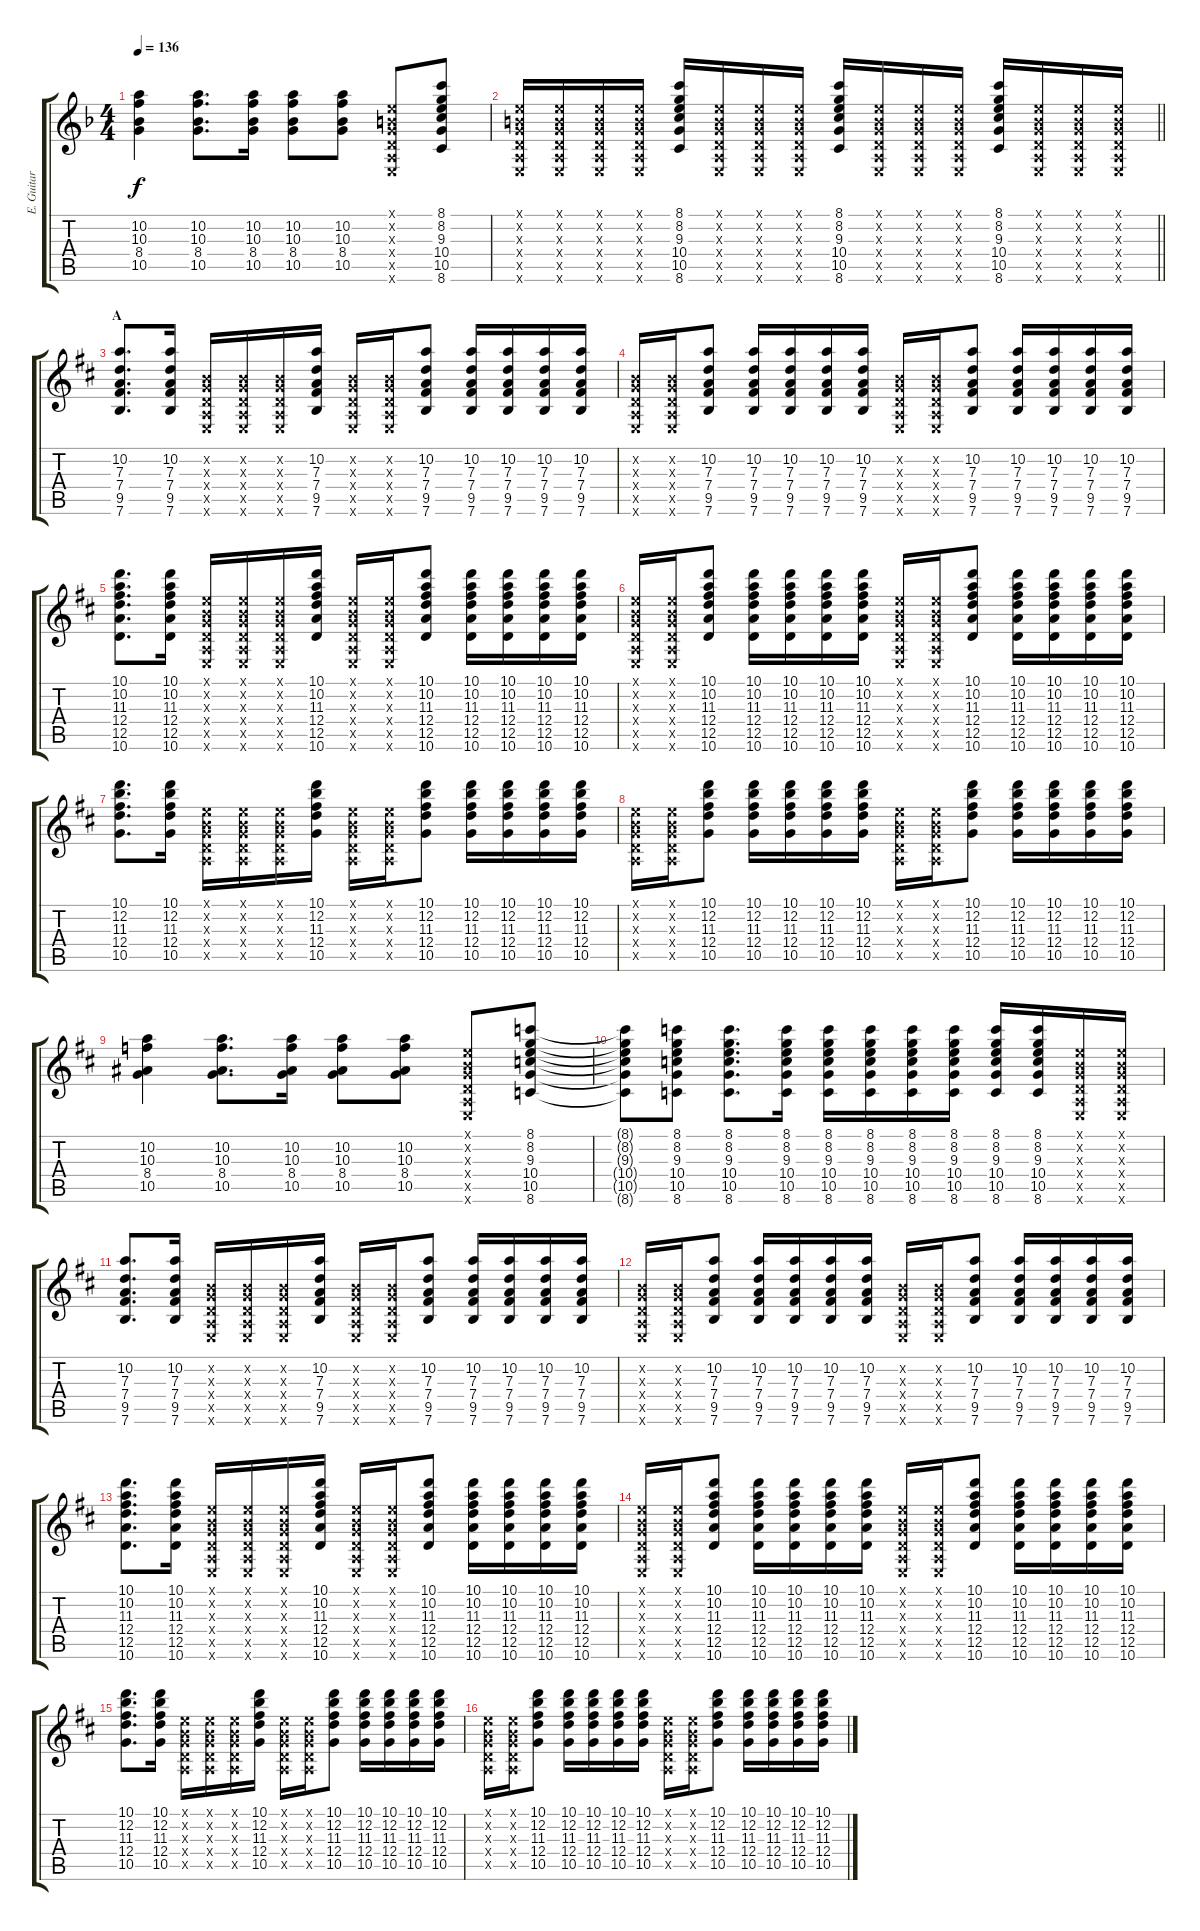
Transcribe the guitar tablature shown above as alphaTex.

\track ("E. Guitar III" "E. Guitar ") {instrument overdrivenguitar}
\staff {score tabs}
\tuning (E4 B3 G3 D3 A2 E2) {hide}
\ts (4 4)
\tempo 136
\clef g2
\ks f
(10.2 10.3 8.4 10.5).4{dy f} (10.2 10.3 8.4 10.5).8{d} (10.2 10.3 8.4 10.5).16 (10.2 10.3 8.4 10.5).8 (10.2 10.3 8.4 10.5).8 (0.1{x} 0.2{x} 0.3{x} 0.4{x} 0.5{x} 0.6{x}).8 (8.1 8.2 9.3 10.4 10.5 8.6).8 |
\barLineRight lightlight
(0.1{x} 0.2{x} 0.3{x} 0.4{x} 0.5{x} 0.6{x}).16 (0.1{x} 0.2{x} 0.3{x} 0.4{x} 0.5{x} 0.6{x}).16 (0.1{x} 0.2{x} 0.3{x} 0.4{x} 0.5{x} 0.6{x}).16 (0.1{x} 0.2{x} 0.3{x} 0.4{x} 0.5{x} 0.6{x}).16 (8.1 8.2 9.3 10.4 10.5 8.6).16 (0.1{x} 0.2{x} 0.3{x} 0.4{x} 0.5{x} 0.6{x}).16 (0.1{x} 0.2{x} 0.3{x} 0.4{x} 0.5{x} 0.6{x}).16 (0.1{x} 0.2{x} 0.3{x} 0.4{x} 0.5{x} 0.6{x}).16 (8.1 8.2 9.3 10.4 10.5 8.6).16 (0.1{x} 0.2{x} 0.3{x} 0.4{x} 0.5{x} 0.6{x}).16 (0.1{x} 0.2{x} 0.3{x} 0.4{x} 0.5{x} 0.6{x}).16 (0.1{x} 0.2{x} 0.3{x} 0.4{x} 0.5{x} 0.6{x}).16 (8.1 8.2 9.3 10.4 10.5 8.6).16 (0.1{x} 0.2{x} 0.3{x} 0.4{x} 0.5{x} 0.6{x}).16 (0.1{x} 0.2{x} 0.3{x} 0.4{x} 0.5{x} 0.6{x}).16 (0.1{x} 0.2{x} 0.3{x} 0.4{x} 0.5{x} 0.6{x}).16 |
\section ("" "A")
\ks d
(10.2 7.3 7.4 9.5 7.6).8{d} (10.2 7.3 7.4 9.5 7.6).16 (0.2{x} 0.3{x} 0.4{x} 0.5{x} 0.6{x}).16 (0.2{x} 0.3{x} 0.4{x} 0.5{x} 0.6{x}).16 (0.2{x} 0.3{x} 0.4{x} 0.5{x} 0.6{x}).16 (10.2 7.3 7.4 9.5 7.6).16 (0.2{x} 0.3{x} 0.4{x} 0.5{x} 0.6{x}).16 (0.2{x} 0.3{x} 0.4{x} 0.5{x} 0.6{x}).16 (10.2 7.3 7.4 9.5 7.6).8 (10.2 7.3 7.4 9.5 7.6).16 (10.2 7.3 7.4 9.5 7.6).16 (10.2 7.3 7.4 9.5 7.6).16 (10.2 7.3 7.4 9.5 7.6).16 |
(0.2{x} 0.3{x} 0.4{x} 0.5{x} 0.6{x}).16 (0.2{x} 0.3{x} 0.4{x} 0.5{x} 0.6{x}).16 (10.2 7.3 7.4 9.5 7.6).8 (10.2 7.3 7.4 9.5 7.6).16 (10.2 7.3 7.4 9.5 7.6).16 (10.2 7.3 7.4 9.5 7.6).16 (10.2 7.3 7.4 9.5 7.6).16 (0.2{x} 0.3{x} 0.4{x} 0.5{x} 0.6{x}).16 (0.2{x} 0.3{x} 0.4{x} 0.5{x} 0.6{x}).16 (10.2 7.3 7.4 9.5 7.6).8 (10.2 7.3 7.4 9.5 7.6).16 (10.2 7.3 7.4 9.5 7.6).16 (10.2 7.3 7.4 9.5 7.6).16 (10.2 7.3 7.4 9.5 7.6).16 |
(10.1 10.2 11.3 12.4 12.5 10.6).8{d} (10.1 10.2 11.3 12.4 12.5 10.6).16 (0.1{x} 0.2{x} 0.3{x} 0.4{x} 0.5{x} 0.6{x}).16 (0.1{x} 0.2{x} 0.3{x} 0.4{x} 0.5{x} 0.6{x}).16 (0.1{x} 0.2{x} 0.3{x} 0.4{x} 0.5{x} 0.6{x}).16 (10.1 10.2 11.3 12.4 12.5 10.6).16 (0.1{x} 0.2{x} 0.3{x} 0.4{x} 0.5{x} 0.6{x}).16 (0.1{x} 0.2{x} 0.3{x} 0.4{x} 0.5{x} 0.6{x}).16 (10.1 10.2 11.3 12.4 12.5 10.6).8 (10.1 10.2 11.3 12.4 12.5 10.6).16 (10.1 10.2 11.3 12.4 12.5 10.6).16 (10.1 10.2 11.3 12.4 12.5 10.6).16 (10.1 10.2 11.3 12.4 12.5 10.6).16 |
(0.1{x} 0.2{x} 0.3{x} 0.4{x} 0.5{x} 0.6{x}).16 (0.1{x} 0.2{x} 0.3{x} 0.4{x} 0.5{x} 0.6{x}).16 (10.1 10.2 11.3 12.4 12.5 10.6).8 (10.1 10.2 11.3 12.4 12.5 10.6).16 (10.1 10.2 11.3 12.4 12.5 10.6).16 (10.1 10.2 11.3 12.4 12.5 10.6).16 (10.1 10.2 11.3 12.4 12.5 10.6).16 (0.1{x} 0.2{x} 0.3{x} 0.4{x} 0.5{x} 0.6{x}).16 (0.1{x} 0.2{x} 0.3{x} 0.4{x} 0.5{x} 0.6{x}).16 (10.1 10.2 11.3 12.4 12.5 10.6).8 (10.1 10.2 11.3 12.4 12.5 10.6).16 (10.1 10.2 11.3 12.4 12.5 10.6).16 (10.1 10.2 11.3 12.4 12.5 10.6).16 (10.1 10.2 11.3 12.4 12.5 10.6).16 |
(10.1 12.2 11.3 12.4 10.5).8{d} (10.1 12.2 11.3 12.4 10.5).16 (0.1{x} 0.2{x} 0.3{x} 0.4{x} 0.5{x}).16 (0.1{x} 0.2{x} 0.3{x} 0.4{x} 0.5{x}).16 (0.1{x} 0.2{x} 0.3{x} 0.4{x} 0.5{x}).16 (10.1 12.2 11.3 12.4 10.5).16 (0.1{x} 0.2{x} 0.3{x} 0.4{x} 0.5{x}).16 (0.1{x} 0.2{x} 0.3{x} 0.4{x} 0.5{x}).16 (10.1 12.2 11.3 12.4 10.5).8 (10.1 12.2 11.3 12.4 10.5).16 (10.1 12.2 11.3 12.4 10.5).16 (10.1 12.2 11.3 12.4 10.5).16 (10.1 12.2 11.3 12.4 10.5).16 |
(0.1{x} 0.2{x} 0.3{x} 0.4{x} 0.5{x}).16 (0.1{x} 0.2{x} 0.3{x} 0.4{x} 0.5{x}).16 (10.1 12.2 11.3 12.4 10.5).8 (10.1 12.2 11.3 12.4 10.5).16 (10.1 12.2 11.3 12.4 10.5).16 (10.1 12.2 11.3 12.4 10.5).16 (10.1 12.2 11.3 12.4 10.5).16 (0.1{x} 0.2{x} 0.3{x} 0.4{x} 0.5{x}).16 (0.1{x} 0.2{x} 0.3{x} 0.4{x} 0.5{x}).16 (10.1 12.2 11.3 12.4 10.5).8 (10.1 12.2 11.3 12.4 10.5).16 (10.1 12.2 11.3 12.4 10.5).16 (10.1 12.2 11.3 12.4 10.5).16 (10.1 12.2 11.3 12.4 10.5).16 |
(10.2 10.3 8.4 10.5).4 (10.2 10.3 8.4 10.5).8{d} (10.2 10.3 8.4 10.5).16 (10.2 10.3 8.4 10.5).8 (10.2 10.3 8.4 10.5).8 (0.1{x} 0.2{x} 0.3{x} 0.4{x} 0.5{x} 0.6{x}).8 (8.1 8.2 9.3 10.4 10.5 8.6).8 |
(8.1{t} 8.2{t} 9.3{t} 10.4{t} 10.5{t} 8.6{t}).8 (8.1 8.2 9.3 10.4 10.5 8.6).8 (8.1 8.2 9.3 10.4 10.5 8.6).8{d} (8.1 8.2 9.3 10.4 10.5 8.6).16 (8.1 8.2 9.3 10.4 10.5 8.6).16 (8.1 8.2 9.3 10.4 10.5 8.6).16 (8.1 8.2 9.3 10.4 10.5 8.6).16 (8.1 8.2 9.3 10.4 10.5 8.6).16 (8.1 8.2 9.3 10.4 10.5 8.6).16 (8.1 8.2 9.3 10.4 10.5 8.6).16 (0.1{x} 0.2{x} 0.3{x} 0.4{x} 0.5{x} 0.6{x}).16 (0.1{x} 0.2{x} 0.3{x} 0.4{x} 0.5{x} 0.6{x}).16 |
(10.2 7.3 7.4 9.5 7.6).8{d} (10.2 7.3 7.4 9.5 7.6).16 (0.2{x} 0.3{x} 0.4{x} 0.5{x} 0.6{x}).16 (0.2{x} 0.3{x} 0.4{x} 0.5{x} 0.6{x}).16 (0.2{x} 0.3{x} 0.4{x} 0.5{x} 0.6{x}).16 (10.2 7.3 7.4 9.5 7.6).16 (0.2{x} 0.3{x} 0.4{x} 0.5{x} 0.6{x}).16 (0.2{x} 0.3{x} 0.4{x} 0.5{x} 0.6{x}).16 (10.2 7.3 7.4 9.5 7.6).8 (10.2 7.3 7.4 9.5 7.6).16 (10.2 7.3 7.4 9.5 7.6).16 (10.2 7.3 7.4 9.5 7.6).16 (10.2 7.3 7.4 9.5 7.6).16 |
(0.2{x} 0.3{x} 0.4{x} 0.5{x} 0.6{x}).16 (0.2{x} 0.3{x} 0.4{x} 0.5{x} 0.6{x}).16 (10.2 7.3 7.4 9.5 7.6).8 (10.2 7.3 7.4 9.5 7.6).16 (10.2 7.3 7.4 9.5 7.6).16 (10.2 7.3 7.4 9.5 7.6).16 (10.2 7.3 7.4 9.5 7.6).16 (0.2{x} 0.3{x} 0.4{x} 0.5{x} 0.6{x}).16 (0.2{x} 0.3{x} 0.4{x} 0.5{x} 0.6{x}).16 (10.2 7.3 7.4 9.5 7.6).8 (10.2 7.3 7.4 9.5 7.6).16 (10.2 7.3 7.4 9.5 7.6).16 (10.2 7.3 7.4 9.5 7.6).16 (10.2 7.3 7.4 9.5 7.6).16 |
(10.1 10.2 11.3 12.4 12.5 10.6).8{d} (10.1 10.2 11.3 12.4 12.5 10.6).16 (0.1{x} 0.2{x} 0.3{x} 0.4{x} 0.5{x} 0.6{x}).16 (0.1{x} 0.2{x} 0.3{x} 0.4{x} 0.5{x} 0.6{x}).16 (0.1{x} 0.2{x} 0.3{x} 0.4{x} 0.5{x} 0.6{x}).16 (10.1 10.2 11.3 12.4 12.5 10.6).16 (0.1{x} 0.2{x} 0.3{x} 0.4{x} 0.5{x} 0.6{x}).16 (0.1{x} 0.2{x} 0.3{x} 0.4{x} 0.5{x} 0.6{x}).16 (10.1 10.2 11.3 12.4 12.5 10.6).8 (10.1 10.2 11.3 12.4 12.5 10.6).16 (10.1 10.2 11.3 12.4 12.5 10.6).16 (10.1 10.2 11.3 12.4 12.5 10.6).16 (10.1 10.2 11.3 12.4 12.5 10.6).16 |
(0.1{x} 0.2{x} 0.3{x} 0.4{x} 0.5{x} 0.6{x}).16 (0.1{x} 0.2{x} 0.3{x} 0.4{x} 0.5{x} 0.6{x}).16 (10.1 10.2 11.3 12.4 12.5 10.6).8 (10.1 10.2 11.3 12.4 12.5 10.6).16 (10.1 10.2 11.3 12.4 12.5 10.6).16 (10.1 10.2 11.3 12.4 12.5 10.6).16 (10.1 10.2 11.3 12.4 12.5 10.6).16 (0.1{x} 0.2{x} 0.3{x} 0.4{x} 0.5{x} 0.6{x}).16 (0.1{x} 0.2{x} 0.3{x} 0.4{x} 0.5{x} 0.6{x}).16 (10.1 10.2 11.3 12.4 12.5 10.6).8 (10.1 10.2 11.3 12.4 12.5 10.6).16 (10.1 10.2 11.3 12.4 12.5 10.6).16 (10.1 10.2 11.3 12.4 12.5 10.6).16 (10.1 10.2 11.3 12.4 12.5 10.6).16 |
(10.1 12.2 11.3 12.4 10.5).8{d} (10.1 12.2 11.3 12.4 10.5).16 (0.1{x} 0.2{x} 0.3{x} 0.4{x} 0.5{x}).16 (0.1{x} 0.2{x} 0.3{x} 0.4{x} 0.5{x}).16 (0.1{x} 0.2{x} 0.3{x} 0.4{x} 0.5{x}).16 (10.1 12.2 11.3 12.4 10.5).16 (0.1{x} 0.2{x} 0.3{x} 0.4{x} 0.5{x}).16 (0.1{x} 0.2{x} 0.3{x} 0.4{x} 0.5{x}).16 (10.1 12.2 11.3 12.4 10.5).8 (10.1 12.2 11.3 12.4 10.5).16 (10.1 12.2 11.3 12.4 10.5).16 (10.1 12.2 11.3 12.4 10.5).16 (10.1 12.2 11.3 12.4 10.5).16 |
(0.1{x} 0.2{x} 0.3{x} 0.4{x} 0.5{x}).16 (0.1{x} 0.2{x} 0.3{x} 0.4{x} 0.5{x}).16 (10.1 12.2 11.3 12.4 10.5).8 (10.1 12.2 11.3 12.4 10.5).16 (10.1 12.2 11.3 12.4 10.5).16 (10.1 12.2 11.3 12.4 10.5).16 (10.1 12.2 11.3 12.4 10.5).16 (0.1{x} 0.2{x} 0.3{x} 0.4{x} 0.5{x}).16 (0.1{x} 0.2{x} 0.3{x} 0.4{x} 0.5{x}).16 (10.1 12.2 11.3 12.4 10.5).8 (10.1 12.2 11.3 12.4 10.5).16 (10.1 12.2 11.3 12.4 10.5).16 (10.1 12.2 11.3 12.4 10.5).16 (10.1 12.2 11.3 12.4 10.5).16
